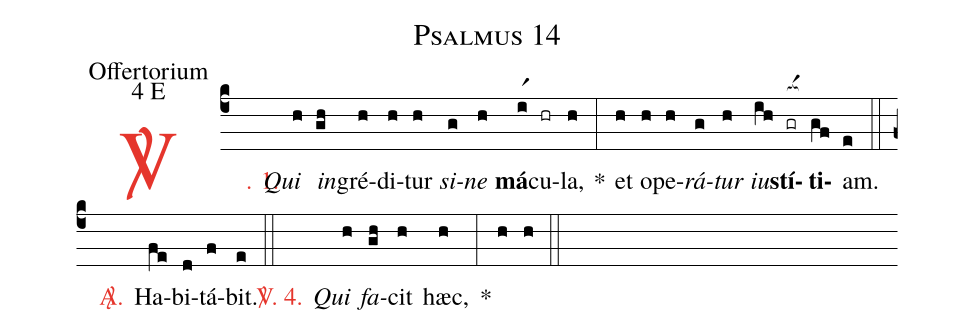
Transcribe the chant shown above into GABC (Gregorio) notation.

name: Psalmus 14;
office-part: Offertorium;
mode: 4;
mode-differentia: E;
%%
(c4)

<c><sp>V/</sp>. 1.</c>() <i>Qui</i>(h) <i>in</i>(gh)gré(h)di(h)tur(h) <i>si</i>(g)<i>ne</i>(h) <b>má</b>(ir1)cu(hr)la,(h) *(:) et(h) o(h)pe(h)<i>rá</i>(g)<i>tur</i>(h) <i>iu</i>(ih)<nlba><b>stí</b>(gr[ocba:1{])<b>ti</b></nlba>(gf[ocba:0}])am.(e)

(::)

<nlba><c><sp>A/</sp>.</c>() Ha</nlba>(fe)bi(d)tá(f)bit.(e)

(::)

<c><sp>V/</sp>. 4.</c>() <i>Qui</i>(h) <i>fa</i>(gh)cit(h) hæc,(h) *(:) (h) (h)

(::)
